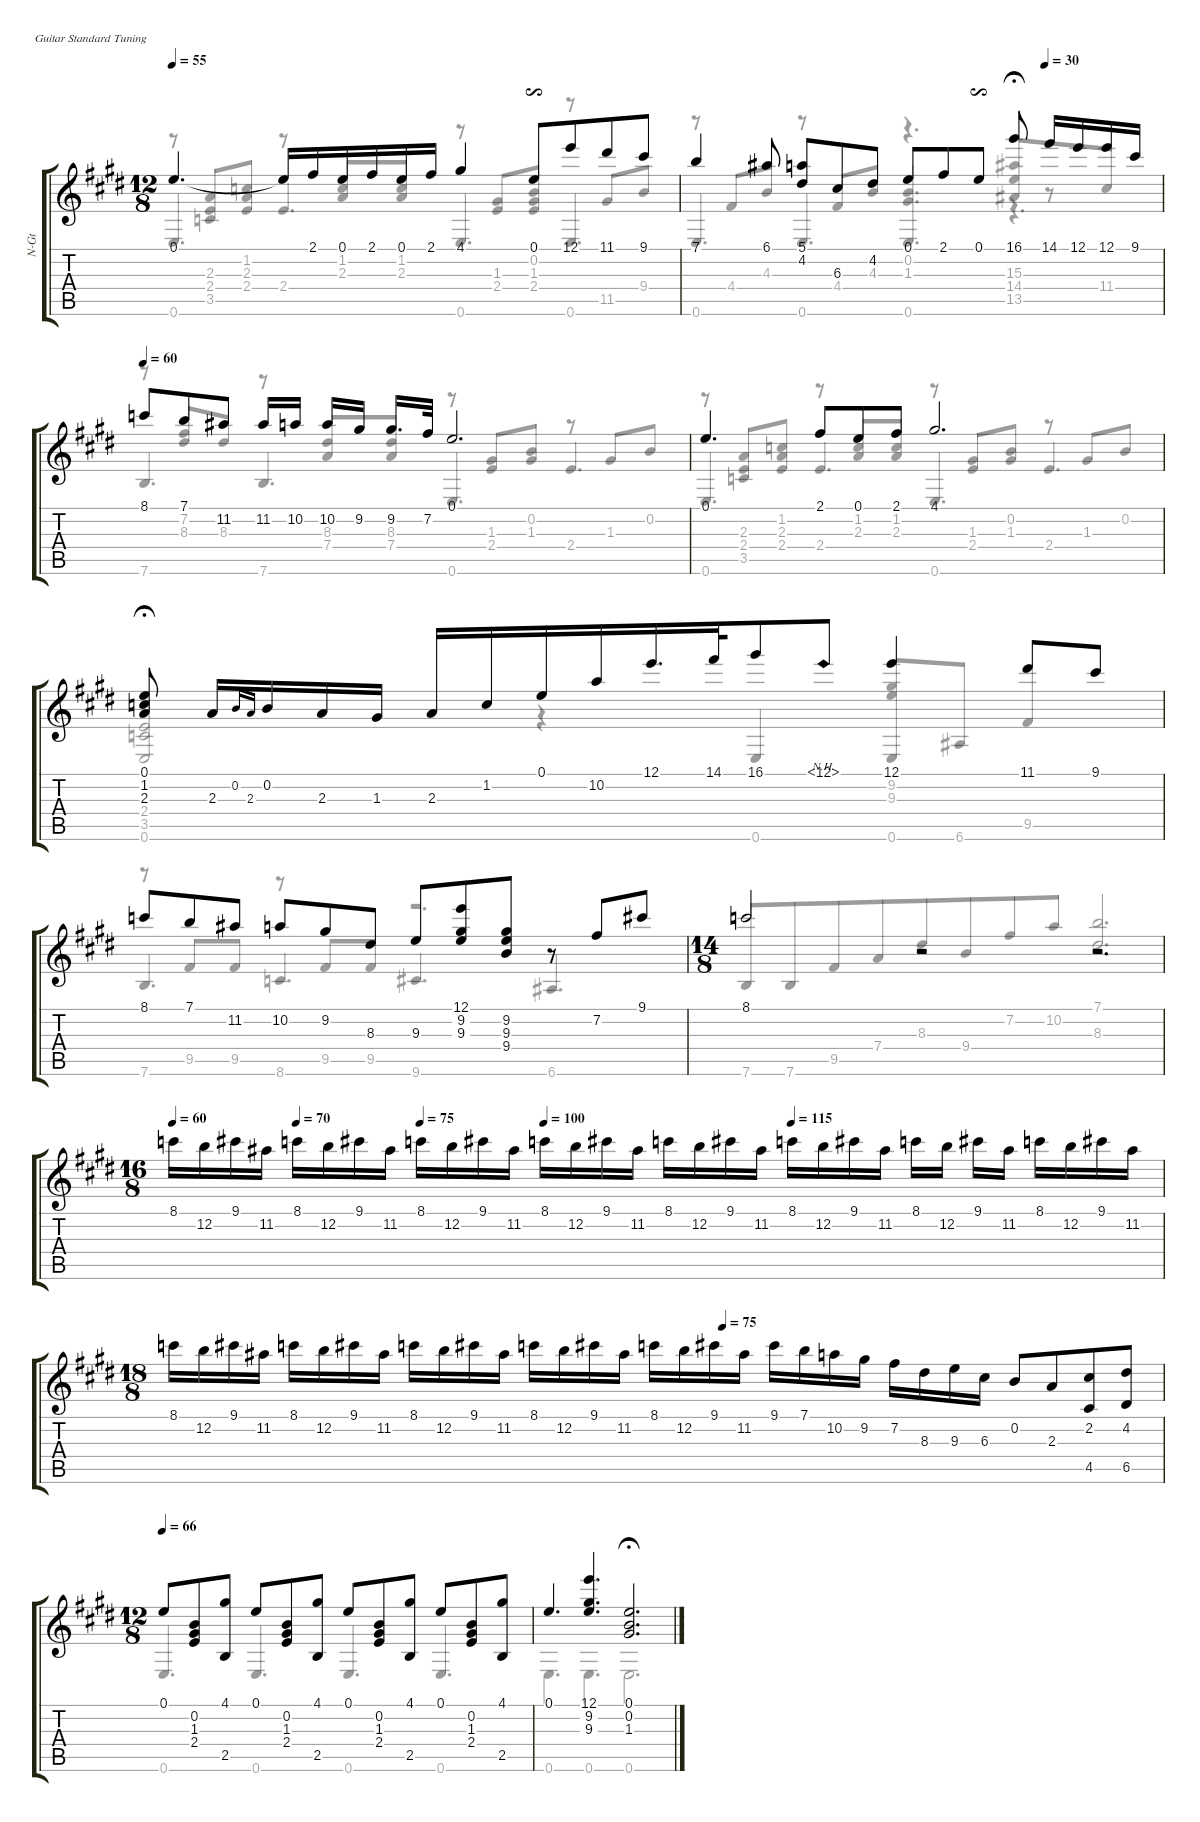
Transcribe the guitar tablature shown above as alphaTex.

\defaultSystemsLayout 4
\hideDynamics
\bracketExtendMode groupsimilarinstruments
\otherSystemsTrackNameOrientation horizontal
\defaultBarNumberDisplay Hide
\track ("Nylon Guitar" "N-Gt") {instrument acousticguitarnylon}
\staff {score tabs}
\tuning (E4 B3 G3 D3 A2 E2)
\voice
\ts (12 8)
\tempo 55
\clef g2
\scale
1.02204
\ks e
0.1.4{d dy mf} 0.1{t}.16 2.1.16 0.1.16 2.1.16 0.1.16 2.1.16 4.1.4 0.1{iturn}.8{beam merge} 12.1.8{beam merge} 11.1.8{beam merge} 9.1.8 |
\tempo (30 0.75)
\scale
0.972136 7.1.4 6.1.8 (5.1 4.2).8 6.3.8 4.2.8 0.1.8{beam merge} 2.1.8{beam merge} 0.1{iturn}.8{beam split} 16.1.8{fermata (medium 0.5) beam split} 14.1.16{beam merge} 12.1.16{beam merge} 12.1.16{beam merge} 9.1.16 |
\tempo 60
\scale
1.02786 8.1.8 7.1.8 11.2.8 11.2.16 10.2.16{beam split} 10.2.16 9.2.16{beam split} 9.2.16{d} 7.2.32 0.1.2{d} |
\scale
0.962786 0.1.4{d} 2.1.8 0.1.8 2.1.8 4.1.2{d} |
\scale
1.03721 (2.3 1.2 0.1).8{fermata (medium 0.5) beam split} 2.3.16 0.2.16{gr onbeat} 2.3.16{gr onbeat} 0.2.16 2.3.16 1.3.16 2.3.16 1.2.16 0.1.16 10.2.16 12.1.16{d} 14.1.32{beam merge} 16.1.8 12.1{nh}.8 12.1.4 11.1.8{beam merge} 9.1.8 |
\scale
1.11418 8.1.8 7.1.8 11.2.8 10.2.8 9.2.8 8.3.8 9.3.8{beam merge} (12.1 9.2 9.3).8{beam merge} (9.2 9.3 9.4).8 r.8 7.2.8{beam merge} 9.1.8 |
\ts (14 8)
\beaming (8 3 3 3 3)
\scale
0.88582 8.1.2 r.2 r.2{d} |
\ts (16 8)
\beaming (8 3 3 3 3)
\tempo 60
\tempo (70 0.125)
\tempo (75 0.25)
\tempo (100 0.375)
\tempo (115 0.625)
8.1.16 12.2.16 9.1.16 11.2.16{beam split} 8.1.16 12.2.16{beam merge} 9.1.16 11.2.16{beam split} 8.1.16 12.2.16 9.1.16 11.2.16{beam split} 8.1.16{beam merge} 12.2.16{beam merge} 9.1.16{beam merge} 11.2.16{beam split} 8.1.16{beam merge} 12.2.16{beam merge} 9.1.16{beam merge} 11.2.16{beam split} 8.1.16{beam merge} 12.2.16{beam merge} 9.1.16{beam merge} 11.2.16{beam split} 8.1.16 12.2.16 9.1.16 11.2.16{beam split} 8.1.16{beam merge} 12.2.16{beam merge} 9.1.16{beam merge} 11.2.16 |
\ts (18 8)
\beaming (8 3 3 3 3)
\tempo (75 0.555556)
8.1.16 12.2.16{beam merge} 9.1.16 11.2.16{beam split} 8.1.16 12.2.16{beam merge} 9.1.16 11.2.16{beam split} 8.1.16 12.2.16 9.1.16 11.2.16{beam split} 8.1.16{beam merge} 12.2.16{beam merge} 9.1.16 11.2.16{beam split} 8.1.16 12.2.16{beam merge} 9.1.16{beam merge} 11.2.16{beam split} 9.1.16{beam merge} 7.1.16{beam merge} 10.2.16{beam merge} 9.2.16{beam split} 7.2.16{beam merge} 8.3.16{beam merge} 9.3.16{beam merge} 6.3.16{beam split} 0.2.8{beam merge} 2.3.8{beam merge} (4.5 2.2).8{beam merge} (4.2 6.5).8 |
\ts (12 8)
\beaming (8 3 3 3 3)
\tempo 66
0.1.8 (0.2 1.3 2.4).8 (2.5 4.1).8 0.1.8 (2.4 1.3 0.2).8 (4.1 2.5).8 0.1.8 (0.2 1.3 2.4).8 (4.1 2.5).8 0.1.8 (2.4 1.3 0.2).8 (2.5 4.1).8 |
0.1.4{d} (9.3 9.2 12.1).4{d} (0.1 0.2 1.3).2{d fermata (medium 0.5)}
\voice
\clef g2
\ottava regular
\simile none
\scale
1.02204
\ks e
r.8{dy mf} (3.5 2.4 2.3).8{beam invert} (2.3 2.4 1.2).8 r.8 (2.3 1.2).8{beam invert} (2.3 1.2).8 r.8 (1.3 2.4).8{beam invert beam merge} (2.4 1.3 0.2).8 r.8 11.5.8{beam invert beam merge} 9.4.8 |
\scale
0.972136 r.8 4.4.8{beam invert} 4.3.8 r.8{beam invert} 4.4.8{beam invert} 4.3.8 r.4{d beam invert} (14.4 13.5 15.3).8{fermata (medium 0.5) beam invert beam merge} r.8{beam merge} 11.4.8 |
\scale
1.02786 r.8{beam invert} (8.3 7.2).8 8.3.8{beam invert} r.8{beam invert} (7.4 8.3).8 (8.3 7.4).8{beam invert} r.8 (2.4 1.3).8{beam invert beam merge} (1.3 0.2).8 r.8{beam invert} 1.3.8{beam merge} 0.2.8{beam invert} |
\scale
0.962786 r.8{beam invert} (3.5 2.4 2.3).8 (2.4 2.3 1.2).8{beam invert} r.8 (2.3 1.2).8{beam invert} (1.2 2.3).8 r.8 (2.4 1.3).8{beam invert beam merge} (1.3 0.2).8 r.8{beam invert} 1.3.8{beam invert beam merge} 0.2.8 |
\scale
1.03721 |
\scale
1.11418 r.8 9.5.8{beam invert} 9.5.8 r.8{beam invert} 9.5.8{beam invert} 9.5.8 r.2{d beam invert} |
\scale
0.88582 7.6.8{beam invert beam merge} 7.6.8{beam merge} 9.5.8{beam invert beam merge} 7.4.8{beam invert beam merge} 8.3.8{beam merge} 9.4.8{beam invert beam merge} 7.2.8{beam invert beam merge} 10.2.8{beam merge} (8.3 7.1).2{d beam invert} |
|
|
|
0.6.4{d} 0.6.4{d} 0.6.2{d fermata (medium 0.5)}
\voice
\clef g2
\ottava regular
\simile none
\scale
1.02204
\ks e
|
\scale
0.972136 |
\scale
1.02786 |
\scale
0.962786 |
\scale
1.03721 |
\scale
1.11418 |
\scale
0.88582 |
|
|
|
\voice
\clef g2
\ottava regular
\simile none
\scale
1.02204
\ks e
0.6.4{d dy mf beam invert} 2.4.4{d beam invert} 0.6.4{d beam invert} 0.6.4{d beam invert} |
\scale
0.972136 0.6.4{d beam invert} 0.6.4{d beam invert} (0.6 1.3 0.2).4{d beam invert} r.4{d fermata (medium 0.5) beam invert} |
\scale
1.02786 7.6.4{d beam invert} 7.6.4{d beam invert} 0.6.4{d beam invert} 2.4.4{d beam invert} |
\scale
0.962786 0.6.4{d beam invert} 2.4.4{d beam invert} 0.6.4{d beam invert} 2.4.4{d beam invert} |
\scale
1.03721 (0.6 3.5 2.4).2{fermata (medium 0.5) beam invert} r.4{beam invert} 0.6.4{beam invert} (0.6 9.3 9.2).8{beam invert beam merge} 6.6.8{beam merge} 9.5.4{beam invert beam merge} |
\scale
1.11418 7.6.4{d beam invert} 8.6.4{d} 9.6.4{d beam invert} 6.6.4{d beam invert} |
\scale
0.88582 |
|
|
0.6.4{d beam invert} 0.6.4{d beam invert} 0.6.4{d beam invert} 0.6.4{d beam invert} |
